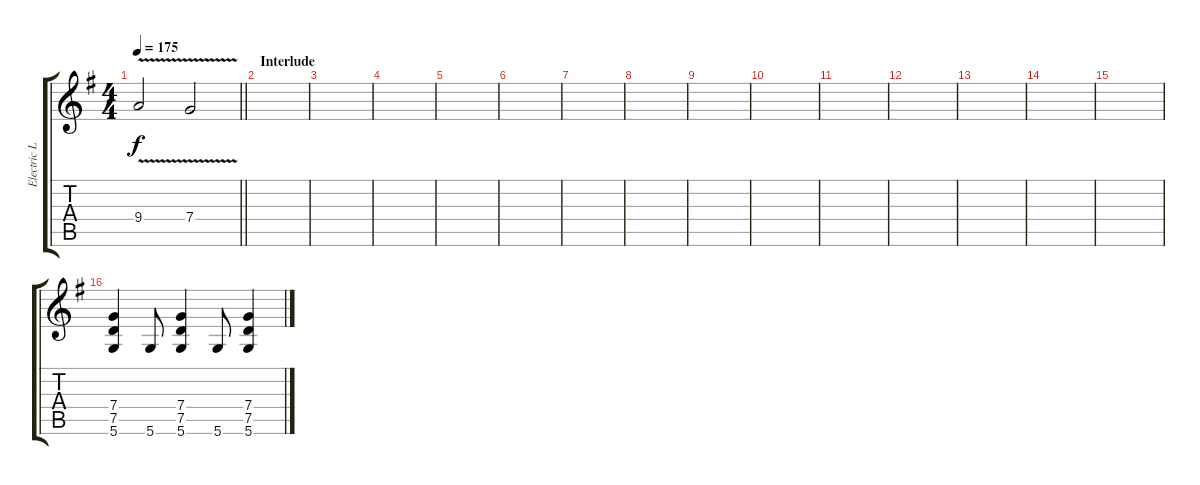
\track ("Electric Lead" "Electric L") {instrument distortionguitar}
\staff {score tabs}
\tuning (D4 A3 F3 C3 G2 D2) {hide}
\ts (4 4)
\tempo 175
\clef g2
\barLineRight lightlight
\ks g
9.4{v}.2{dy f} 7.4{v}.2 |
\section ("" "Interlude")
|
|
|
|
|
|
|
|
|
|
|
|
|
|
(7.4 7.5 5.6).4 5.6.8 (7.4 7.5 5.6).4 5.6.8 (7.4 7.5 5.6).4
